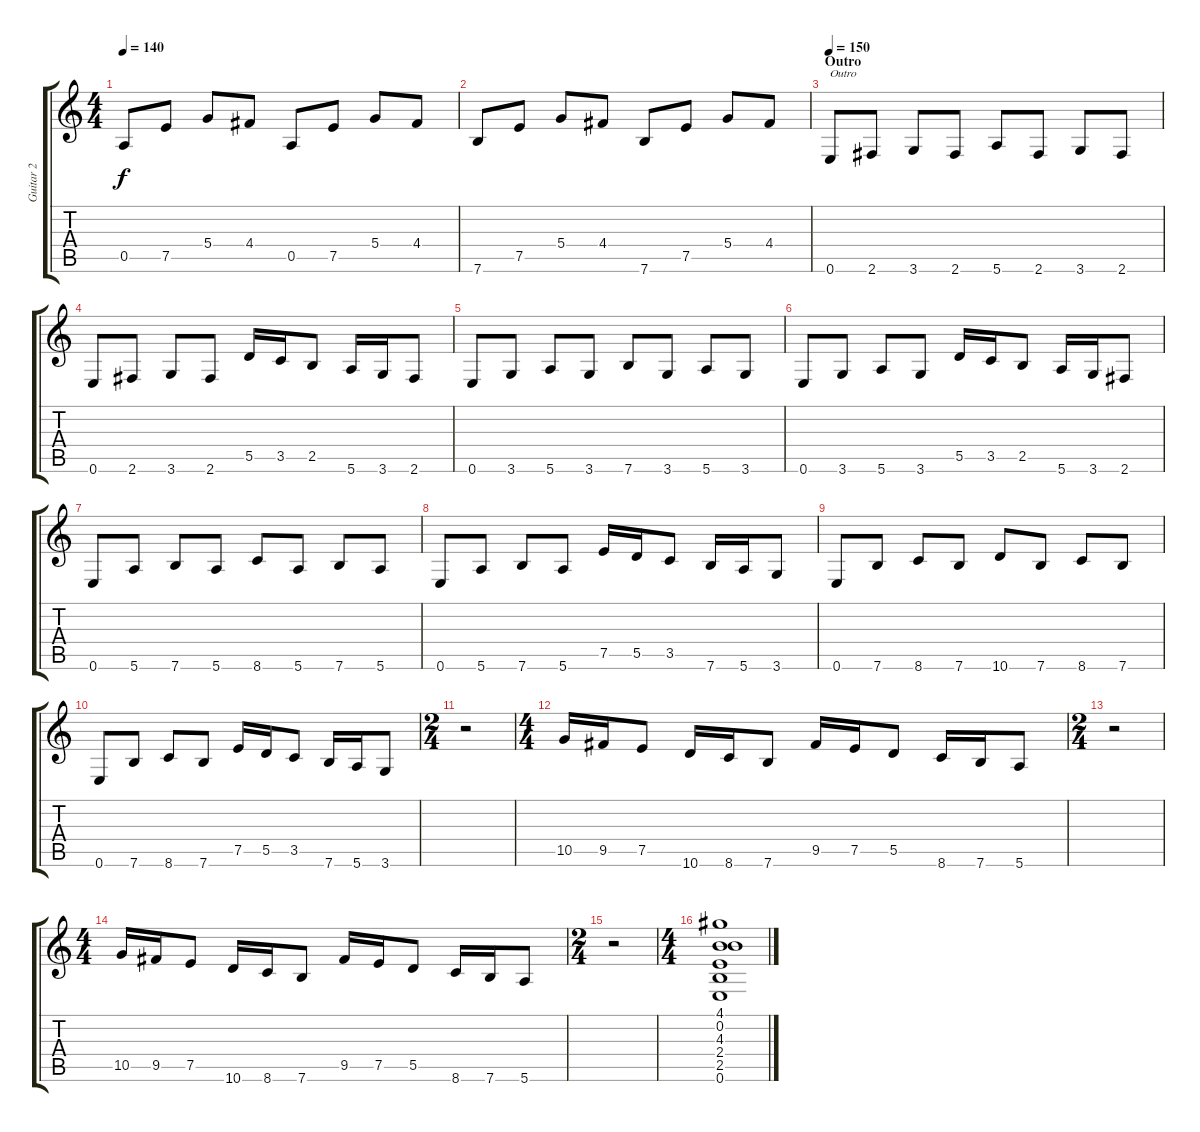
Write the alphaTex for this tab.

\track ("Guitar 2" "Guitar 2") {instrument distortionguitar}
\staff {score tabs}
\tuning (E4 B3 G3 D3 A2 E2) {hide}
\ts (4 4)
\tempo 140
\clef g2
\ks c
0.5.8{dy f} 7.5.8 5.4.8 4.4.8 0.5.8 7.5.8 5.4.8 4.4.8 |
7.6.8 7.5.8 5.4.8 4.4.8 7.6.8 7.5.8 5.4.8 4.4.8 |
\section ("" "Outro")
\tempo 150
0.6.8{txt "Outro"} 2.6.8 3.6.8 2.6.8 5.6.8 2.6.8 3.6.8 2.6.8 |
0.6.8 2.6.8 3.6.8 2.6.8 5.5.16 3.5.16 2.5.8 5.6.16 3.6.16 2.6.8 |
0.6.8 3.6.8 5.6.8 3.6.8 7.6.8 3.6.8 5.6.8 3.6.8 |
0.6.8 3.6.8 5.6.8 3.6.8 5.5.16 3.5.16 2.5.8 5.6.16 3.6.16 2.6.8 |
0.6.8 5.6.8 7.6.8 5.6.8 8.6.8 5.6.8 7.6.8 5.6.8 |
0.6.8 5.6.8 7.6.8 5.6.8 7.5.16 5.5.16 3.5.8 7.6.16 5.6.16 3.6.8 |
0.6.8 7.6.8 8.6.8 7.6.8 10.6.8 7.6.8 8.6.8 7.6.8 |
0.6.8 7.6.8 8.6.8 7.6.8 7.5.16 5.5.16 3.5.8 7.6.16 5.6.16 3.6.8 |
\ts (2 4)
r.2 |
\ts (4 4)
10.5.16 9.5.16 7.5.8 10.6.16 8.6.16 7.6.8 9.5.16 7.5.16 5.5.8 8.6.16 7.6.16 5.6.8 |
\ts (2 4)
r.2 |
\ts (4 4)
10.5.16 9.5.16 7.5.8 10.6.16 8.6.16 7.6.8 9.5.16 7.5.16 5.5.8 8.6.16 7.6.16 5.6.8 |
\ts (2 4)
r.2 |
\ts (4 4)
(4.1 0.2 4.3 2.4 2.5 0.6).1
